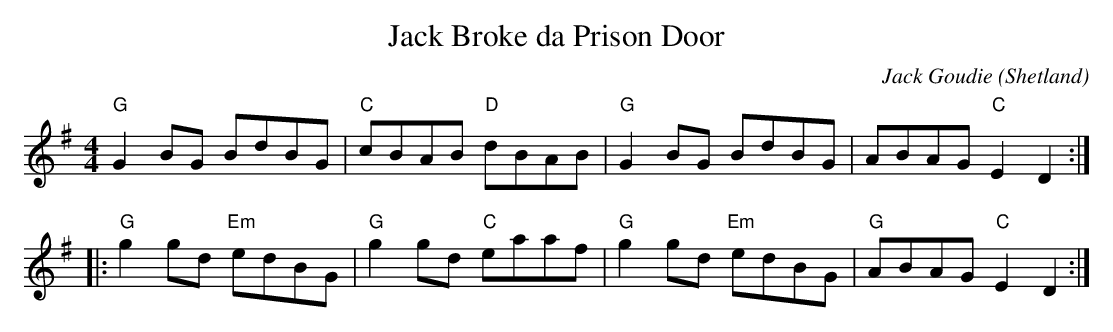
X:1
T:Jack Broke da Prison Door
C:Jack Goudie
O:Shetland
O:Shetland
M:4/4
K:G
"G" G2BG BdBG| "C" cBAB "D" dBAB| "G" G2BG BdBG| ABAG "C" E2D2:|
|:"G" g2gd "Em" edBG| "G" g2gd "C" eaaf| "G" g2gd "Em" edBG| "G" ABAG "C" E2D2:|
